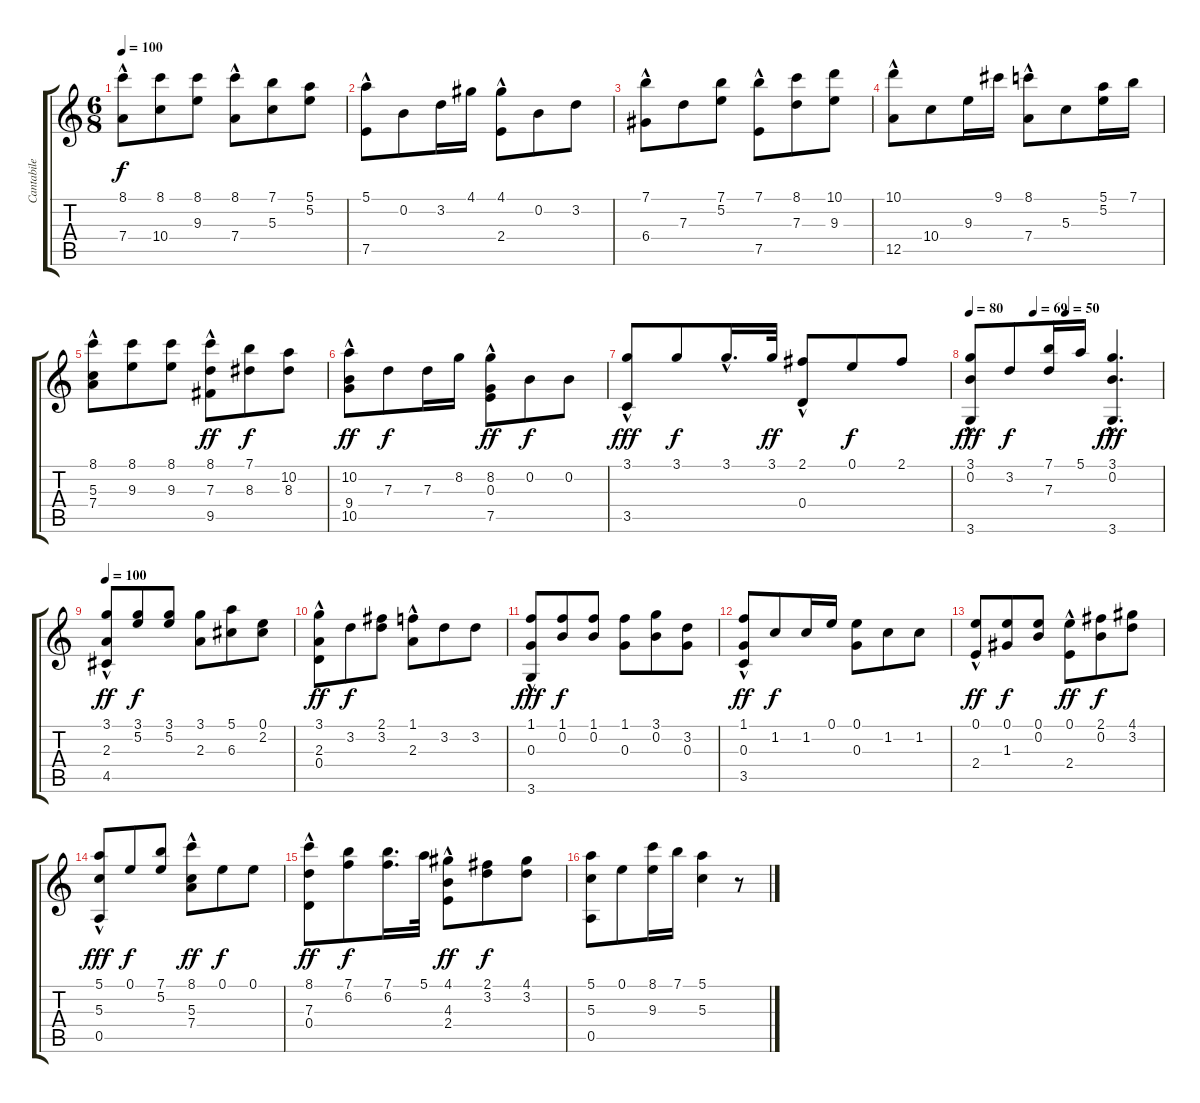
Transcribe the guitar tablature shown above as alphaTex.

\track ("Cantabile" "Cantabile") {instrument acousticguitarnylon}
\staff {score tabs}
\tuning (E4 B3 G3 D3 A2 E2) {hide}
\ts (6 8)
\tempo 100
\clef g2
\ks c
(8.1 7.4{hac}).8{dy f} (8.1 10.4).8 (8.1 9.3).8 (8.1 7.4{hac}).8 (7.1 5.3).8 (5.1 5.2).8 |
(5.1 7.5{hac}).8 0.2.8 3.2.16 4.1.16 (4.1 2.4{hac}).8 0.2.8 3.2.8 |
(7.1 6.4{hac}).8 7.3.8 (7.1 5.2).8 (7.1 7.5{hac}).8 (8.1 7.3).8 (10.1 9.3).8 |
(10.1 12.5{hac}).8 10.4.8 9.3.16 9.1.16 (8.1 7.4{hac}).8 5.3.8 (5.1 5.2).16 7.1.16 |
(8.1 5.3 7.4{hac}).8 (8.1 9.3).8 (8.1 9.3).8 (8.1 7.3 9.5{hac}).8{dy ff} (7.1 8.3).8{dy f} (10.2 8.3).8 |
(10.2 9.4 10.5{hac}).8{dy ff} 7.3.8{dy f} 7.3.16 8.2.16 (8.2{hac} 0.3 7.5{hac}).8{dy ff} 0.2.8{dy f} 0.2.8 |
(3.1 3.5{hac}).8{dy fff} 3.1.8{dy f} 3.1{hac}.16{d} 3.1.32{dy ff} (2.1 0.4{hac}).8 0.1.8{dy f} 2.1.8 |
\tempo 80
\tempo (69 0.3333333333333333)
\tempo (50 0.5)
(3.1 0.2 3.6{hac}).8{dy fff} 3.2.8{dy f} (7.1 7.3).16 5.1.16 (3.1{hac} 0.2{hac} 3.6{hac}).4{d dy fff} |
\tempo 100
(3.1 2.3 4.5{hac}).8{dy ff} (3.1 5.2).8{dy f} (3.1 5.2).8 (3.1 2.3).8 (5.1 6.3).8 (0.1 2.2).8 |
(3.1 2.3 0.4{hac}).8{dy ff} 3.2.8{dy f} (2.1 3.2).8 (1.1{hac} 2.3).8 3.2.8 3.2.8 |
(1.1 0.3 3.6{hac}).8{dy fff} (1.1 0.2).8{dy f} (1.1 0.2).8 (1.1 0.3).8 (3.1 0.2).8 (3.2 0.3).8 |
(1.1 0.3 3.5{hac}).8{dy ff} 1.2.8{dy f} 1.2.16 0.1.16 (0.1 0.3).8 1.2.8 1.2.8 |
(0.1 2.4{hac}).8{dy ff} (0.1 1.3).8{dy f} (0.1 0.2).8 (0.1 2.4{hac}).8{dy ff} (2.1 0.2).8{dy f} (4.1 3.2).8 |
(5.1 5.3 0.5{hac}).8{dy fff} 0.1.8{dy f} (7.1 5.2).8 (8.1{hac} 5.3 7.4{hac}).8{dy ff} 0.1.8{dy f} 0.1.8 |
(8.1 7.3 0.4{hac}).8{dy ff} (7.1 6.2).8{dy f} (7.1 6.2).16{d} 5.1.32 (4.1 4.3 2.4{hac}).8{dy ff} (2.1 3.2).8{dy f} (4.1 3.2).8 |
(5.1 5.3 0.5).8 0.1.8 (8.1 9.3).16 7.1.16 (5.1 5.3).4 r.8
